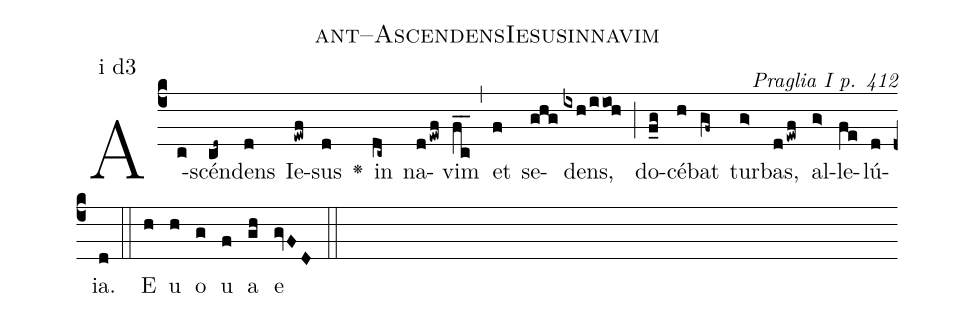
name: ant--AscendensIesusinnavim;
commentary: Praglia I p. 412;
annotation: i d3;
%%
(c4) A(c)scén(cd~)dens(d) Ie(ewf)sus(d) <v>\greheightstar</v>() in(dc~) na(dewf)vim(fc__) (,) et(f) se(ghg)dens,(ixh/iioh) (;) do(f_g)cé(h)bat(gf~) tur(g>)bas,(dewf) al(g>)le(fe)lú(d)ia.(d) (::) E(h) u(h) o(g) u(f) a(gh) e(gvFD) (::)
